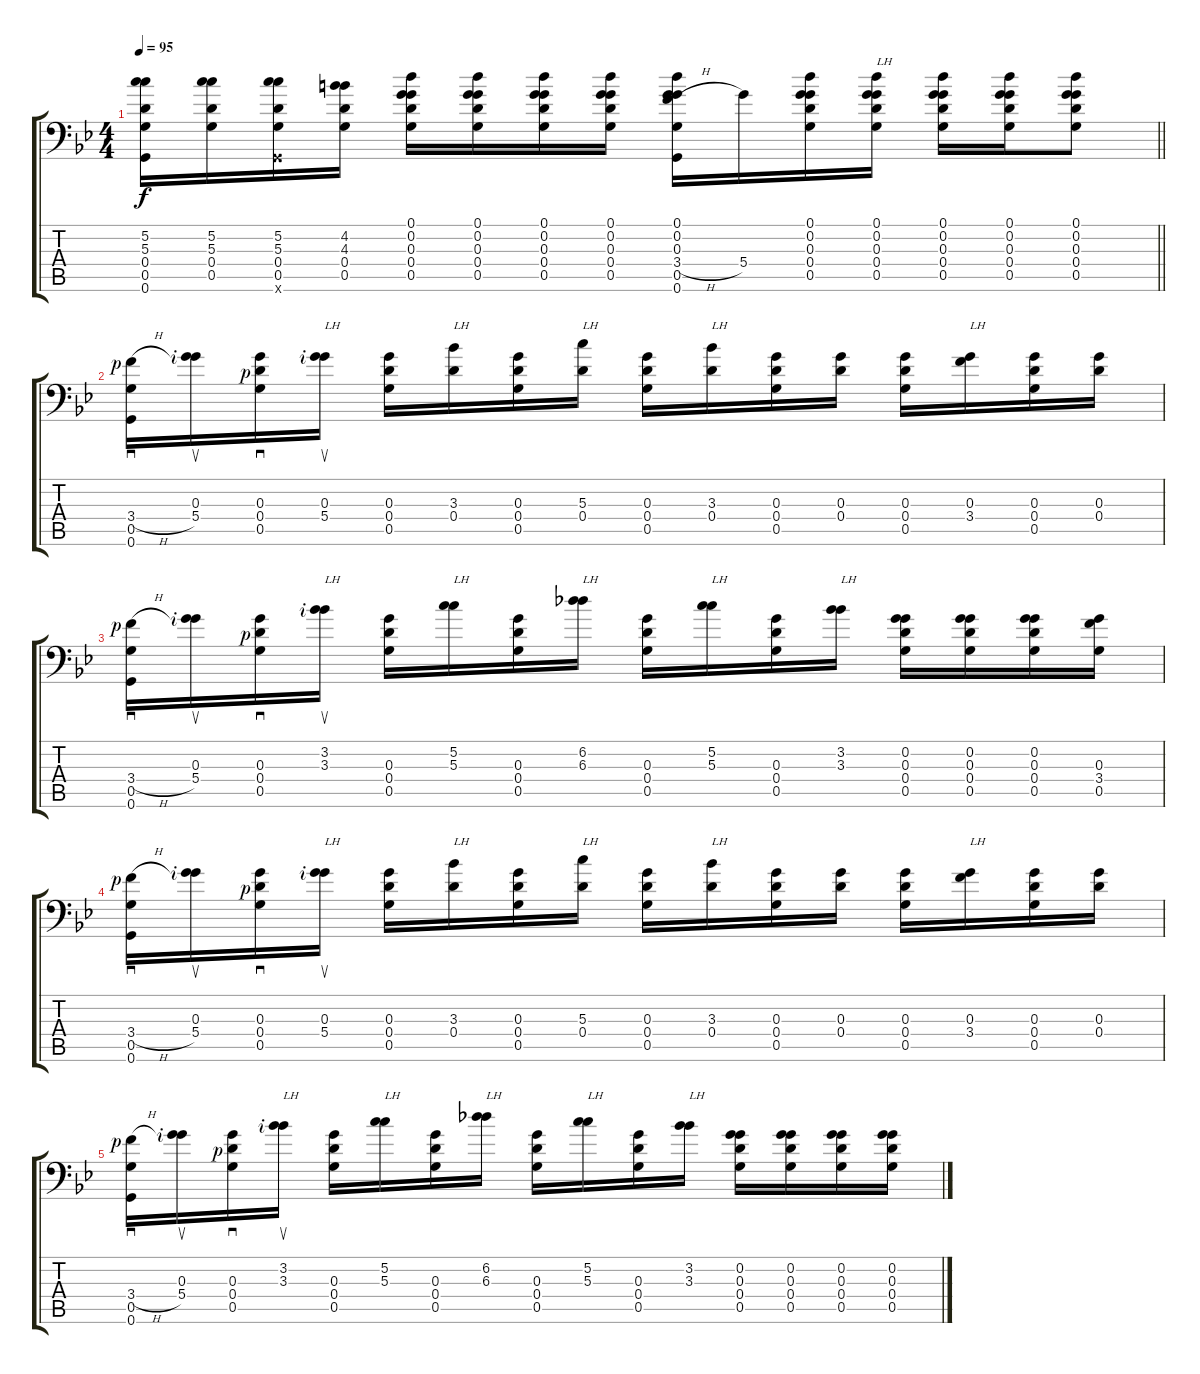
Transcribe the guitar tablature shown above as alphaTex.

\track "" {instrument acousticguitarsteel}
\staff {score tabs}
\tuning (D4 G3 G3 D3 G2 G1) {hide}
\ts (4 4)
\tempo 95
\clef f4
\barLineRight lightlight
\ks bb
(5.2 5.3 0.4 0.5 0.6).16{dy f} (5.2 5.3 0.4 0.5).16 (5.2 5.3 0.4 0.5 0.6{x}).16 (4.2 4.3 0.4 0.5).16 (0.1 0.2 0.3 0.4 0.5).16 (0.1 0.2 0.3 0.4 0.5).16 (0.1 0.2 0.3 0.4 0.5).16 (0.1 0.2 0.3 0.4 0.5).16 (0.1 0.2 0.3 3.4{h} 0.5 0.6).16 5.4.16 (0.1 0.2 0.3 0.4 0.5).16 (0.1 0.2 0.3 0.4 0.5).16{txt "LH"} (0.1 0.2 0.3 0.4 0.5).16 (0.1 0.2 0.3 0.4 0.5).16 (0.1 0.2 0.3 0.4 0.5).8 |
(3.4{h rf 1} 0.5 0.6).16{sd} (0.3{rf 2} 5.4).16{su} (0.3 0.4{rf 1} 0.5).16{sd} (0.3{rf 2} 5.4).16{su txt "LH"} (0.3 0.4 0.5).16 (3.3 0.4).16{txt "LH"} (0.3 0.4 0.5).16 (5.3 0.4).16{txt "LH"} (0.3 0.4 0.5).16 (3.3 0.4).16{txt "LH"} (0.3 0.4 0.5).16 (0.3 0.4).16 (0.3 0.4 0.5).16 (0.3 3.4).16{txt "LH"} (0.3 0.4 0.5).16 (0.3 0.4).16 |
(3.4{h rf 1} 0.5 0.6).16{sd} (0.3{rf 2} 5.4).16{su} (0.3 0.4{rf 1} 0.5).16{sd} (3.2 3.3{rf 2}).16{su txt "LH"} (0.3 0.4 0.5).16 (5.2 5.3).16{txt "LH"} (0.3 0.4 0.5).16 (6.2 6.3).16{txt "LH"} (0.3 0.4 0.5).16 (5.2 5.3).16{txt "LH"} (0.3 0.4 0.5).16 (3.2 3.3).16{txt "LH"} (0.2 0.3 0.4 0.5).16 (0.2 0.3 0.4 0.5).16 (0.2 0.3 0.4 0.5).16 (0.3 3.4 0.5).16 |
(3.4{h rf 1} 0.5 0.6).16{sd} (0.3{rf 2} 5.4).16{su} (0.3 0.4{rf 1} 0.5).16{sd} (0.3{rf 2} 5.4).16{su txt "LH"} (0.3 0.4 0.5).16 (3.3 0.4).16{txt "LH"} (0.3 0.4 0.5).16 (5.3 0.4).16{txt "LH"} (0.3 0.4 0.5).16 (3.3 0.4).16{txt "LH"} (0.3 0.4 0.5).16 (0.3 0.4).16 (0.3 0.4 0.5).16 (0.3 3.4).16{txt "LH"} (0.3 0.4 0.5).16 (0.3 0.4).16 |
(3.4{h rf 1} 0.5 0.6).16{sd} (0.3{rf 2} 5.4).16{su} (0.3 0.4{rf 1} 0.5).16{sd} (3.2 3.3{rf 2}).16{su txt "LH"} (0.3 0.4 0.5).16 (5.2 5.3).16{txt "LH"} (0.3 0.4 0.5).16 (6.2 6.3).16{txt "LH"} (0.3 0.4 0.5).16 (5.2 5.3).16{txt "LH"} (0.3 0.4 0.5).16 (3.2 3.3).16{txt "LH"} (0.2 0.3 0.4 0.5).16 (0.2 0.3 0.4 0.5).16 (0.2 0.3 0.4 0.5).16 (0.2 0.3 0.4 0.5).16
